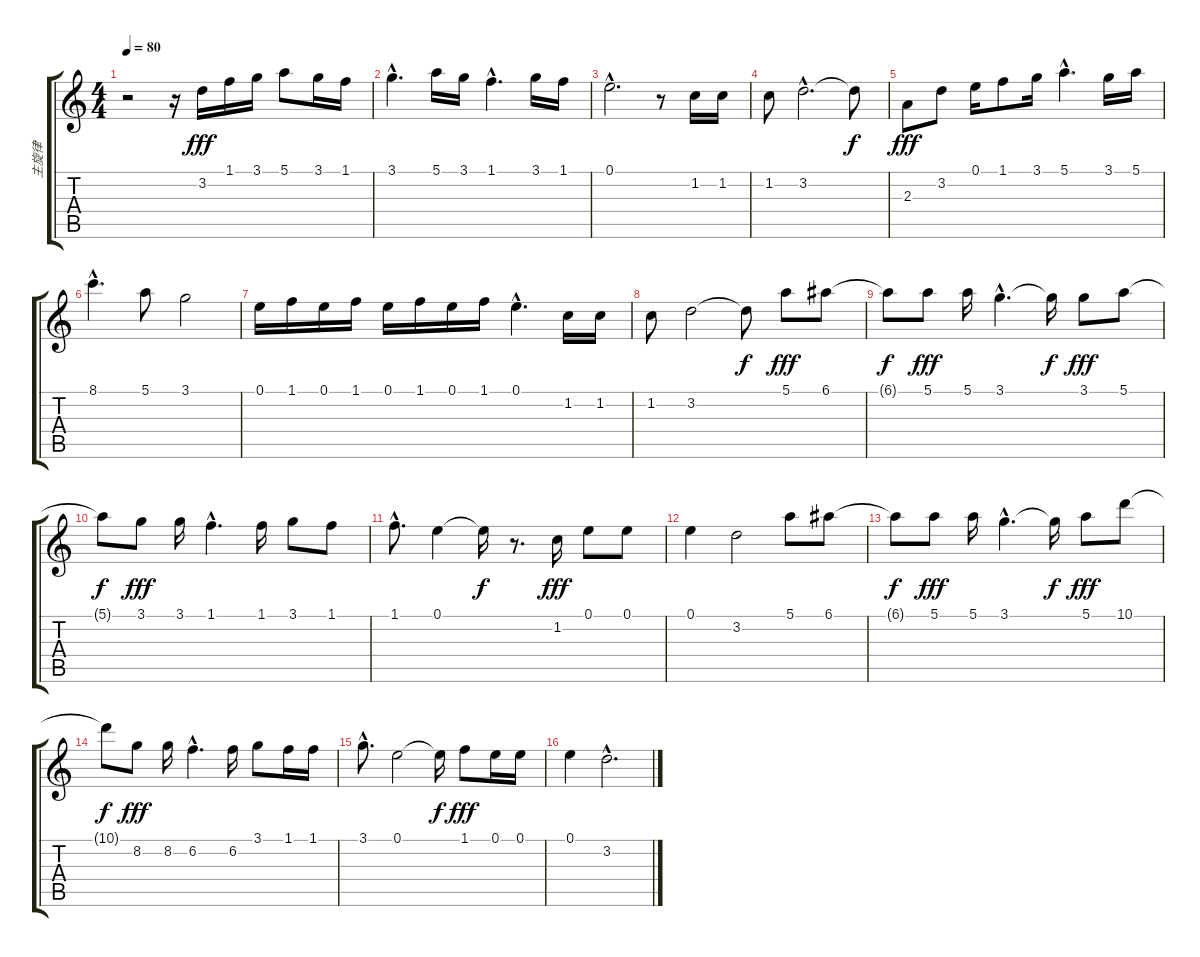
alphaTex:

\track ("主旋律" "主旋律") {instrument fretlessbass}
\staff {score tabs}
\tuning (E4 B3 G3 D3 A2 E2) {hide}
\ts (4 4)
\tempo 80
\clef g2
\ks c
r.2{dy fff instrument fretlessbass} r.16 3.2.16 1.1.16 3.1.16 5.1.8 3.1.16 1.1.16 |
3.1{hac}.4{d} 5.1.16 3.1.16 1.1{hac}.4{d} 3.1.16 1.1.16 |
0.1{hac}.2{d} r.8 1.2.16 1.2.16 |
1.2.8 3.2{hac}.2{d} 3.2{t}.8{dy f} |
2.3.8{dy fff} 3.2.8 0.1.16 1.1.8 3.1.16 5.1{hac}.4{d} 3.1.16 5.1.16 |
8.1{hac}.4{d} 5.1.8 3.1.2 |
0.1.16 1.1.16 0.1.16 1.1.16 0.1.16 1.1.16 0.1.16 1.1.16 0.1{hac}.4{d} 1.2.16 1.2.16 |
1.2.8 3.2.2 3.2{t}.8{dy f} 5.1.8{dy fff} 6.1.8 |
6.1{t}.8{dy f} 5.1.8{dy fff} 5.1.16 3.1{hac}.4{d} 3.1{t}.16{dy f} 3.1.8{dy fff} 5.1.8 |
5.1{t}.8{dy f} 3.1.8{dy fff} 3.1.16 1.1{hac}.4{d} 1.1.16 3.1.8 1.1.8 |
1.1{hac}.8{d} 0.1.4 0.1{t}.16{dy f} r.8{d} 1.2.16{dy fff} 0.1.8 0.1.8 |
0.1.4 3.2.2 5.1.8 6.1.8 |
6.1{t}.8{dy f} 5.1.8{dy fff} 5.1.16 3.1{hac}.4{d} 3.1{t}.16{dy f} 5.1.8{dy fff} 10.1.8 |
10.1{t}.8{dy f} 8.2.8{dy fff} 8.2.16 6.2{hac}.4{d} 6.2.16 3.1.8 1.1.16 1.1.16 |
3.1{hac}.8{d} 0.1.2 0.1{t}.16{dy f} 1.1.8{dy fff} 0.1.16 0.1.16 |
0.1.4 3.2{hac}.2{d}
